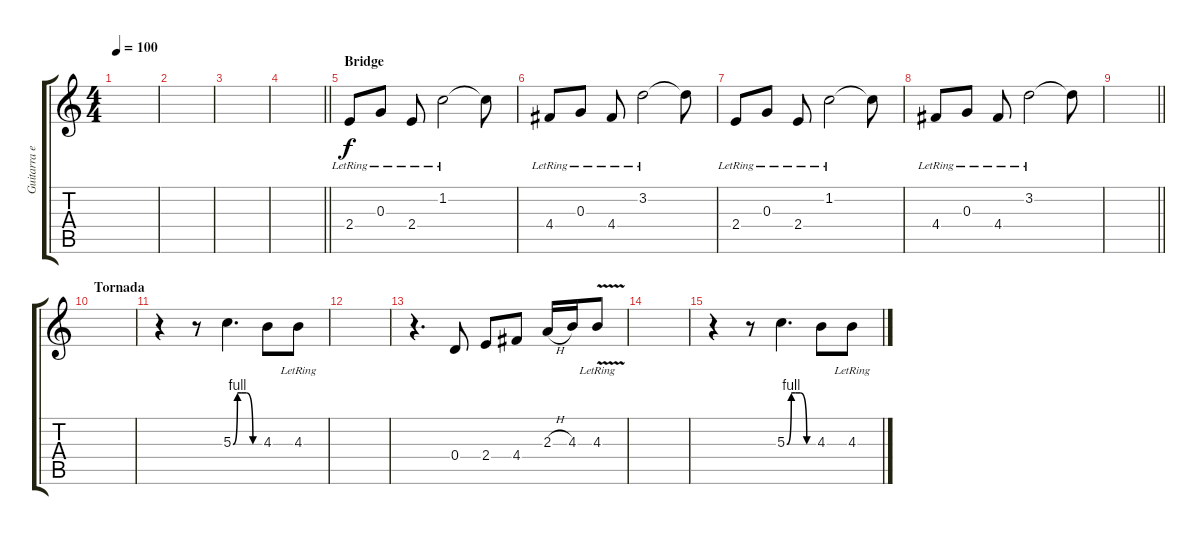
\track ("Guitarra elèctrica" "Guitarra e") {instrument electricguitarjazz}
\staff {score tabs}
\tuning (E4 B3 G3 D3 A2 E2) {hide}
\ts (4 4)
\tempo 100
\clef g2
\ks c
|
|
|
\barLineRight lightlight
|
\section ("" "Bridge")
2.4{lr}.8 0.3{lr}.8 2.4{lr}.8 1.2{lr}.2 1.2{t}.8 |
4.4{lr}.8 0.3{lr}.8 4.4{lr}.8 3.2{lr}.2 3.2{t}.8 |
2.4{lr}.8 0.3{lr}.8 2.4{lr}.8 1.2{lr}.2 1.2{t}.8 |
4.4{lr}.8 0.3{lr}.8 4.4{lr}.8 3.2{lr}.2 3.2{t}.8 |
\barLineRight lightlight
|
\section ("" "Tornada")
|
r.4 r.8 5.3{be (custom 0 0 10 4 20 4 30 4 45 0 60 0)}.4{d} 4.3.8 4.3{lr}.8 |
|
r.4{d} 0.4.8 2.4.8 4.4.8 2.3{h}.16 4.3.16 4.3{v lr}.8 |
|
r.4 r.8 5.3{be (custom 0 0 10 4 20 4 30 4 45 0 60 0)}.4{d} 4.3.8 4.3{lr}.8
